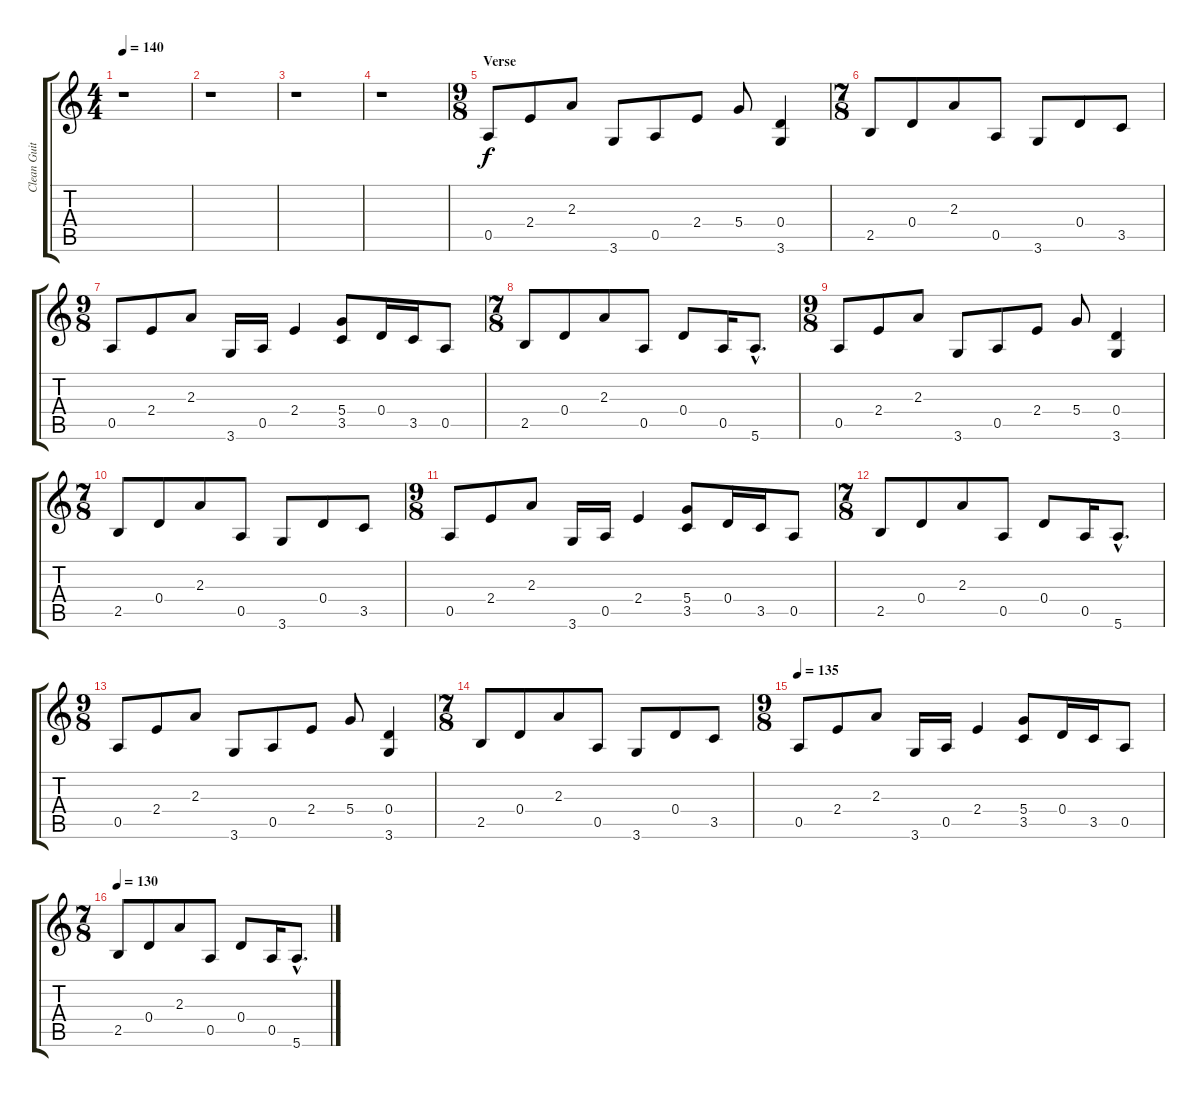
\track ("Clean Guitar 1" "Clean Guit") {instrument electricguitarjazz}
\staff {score tabs}
\tuning (E4 B3 G3 D3 A2 E2) {hide}
\ts (4 4)
\tempo 140
\clef g2
\ks c
r.1{dy f} |
r.1 |
r.1 |
r.1 |
\ts (9 8)
\section ("" "Verse")
0.5.8 2.4.8 2.3.8 3.6.8 0.5.8 2.4.8 5.4.8 (0.4 3.6).4 |
\ts (7 8)
2.5.8 0.4.8 2.3.8 0.5.8 3.6.8 0.4.8 3.5.8 |
\ts (9 8)
0.5.8 2.4.8 2.3.8 3.6.16 0.5.16 2.4.4 (5.4 3.5).8 0.4.16 3.5.16 0.5.8 |
\ts (7 8)
2.5.8 0.4.8 2.3.8 0.5.8 0.4.8 0.5.16 5.6{hac}.8{d} |
\ts (9 8)
0.5.8 2.4.8 2.3.8 3.6.8 0.5.8 2.4.8 5.4.8 (0.4 3.6).4 |
\ts (7 8)
2.5.8 0.4.8 2.3.8 0.5.8 3.6.8 0.4.8 3.5.8 |
\ts (9 8)
0.5.8 2.4.8 2.3.8 3.6.16 0.5.16 2.4.4 (5.4 3.5).8 0.4.16 3.5.16 0.5.8 |
\ts (7 8)
2.5.8 0.4.8 2.3.8 0.5.8 0.4.8 0.5.16 5.6{hac}.8{d} |
\ts (9 8)
0.5.8 2.4.8 2.3.8 3.6.8 0.5.8 2.4.8 5.4.8 (0.4 3.6).4 |
\ts (7 8)
2.5.8 0.4.8 2.3.8 0.5.8 3.6.8 0.4.8 3.5.8 |
\ts (9 8)
\tempo 135
0.5.8 2.4.8 2.3.8 3.6.16 0.5.16 2.4.4 (5.4 3.5).8 0.4.16 3.5.16 0.5.8 |
\ts (7 8)
\tempo 130
2.5.8 0.4.8 2.3.8 0.5.8 0.4.8 0.5.16 5.6{hac}.8{d}
